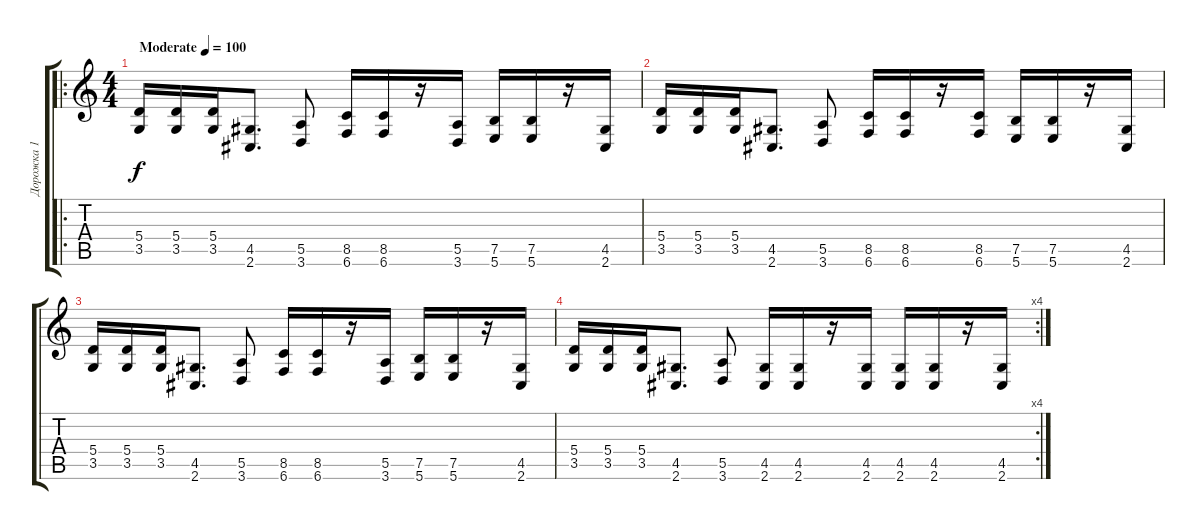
\track ("Дорожка 1" "Дорожка 1") {instrument overdrivenguitar}
\staff {score tabs}
\tuning (B3 Gb3 D3 A2 E2 B1) {hide}
\ro
\ts (4 4)
\tempo (100 "Moderate")
\clef g2
\ks c
(5.4 3.5).16{dy f instrument overdrivenguitar} (5.4 3.5).16 (5.4 3.5).16 (4.5 2.6).8{d} (5.5 3.6).8 (8.5 6.6).16 (8.5 6.6).16 r.16 (5.5 3.6).16 (7.5 5.6).16 (7.5 5.6).16 r.16 (4.5 2.6).16 |
(5.4 3.5).16 (5.4 3.5).16 (5.4 3.5).16 (4.5 2.6).8{d} (5.5 3.6).8 (8.5 6.6).16 (8.5 6.6).16 r.16 (8.5 6.6).16 (7.5 5.6).16 (7.5 5.6).16 r.16 (4.5 2.6).16 |
(5.4 3.5).16 (5.4 3.5).16 (5.4 3.5).16 (4.5 2.6).8{d} (5.5 3.6).8 (8.5 6.6).16 (8.5 6.6).16 r.16 (5.5 3.6).16 (7.5 5.6).16 (7.5 5.6).16 r.16 (4.5 2.6).16 |
\rc 4
(5.4 3.5).16 (5.4 3.5).16 (5.4 3.5).16 (4.5 2.6).8{d} (5.5 3.6).8 (4.5 2.6).16 (4.5 2.6).16 r.16 (4.5 2.6).16 (4.5 2.6).16 (4.5 2.6).16 r.16 (4.5 2.6).16
